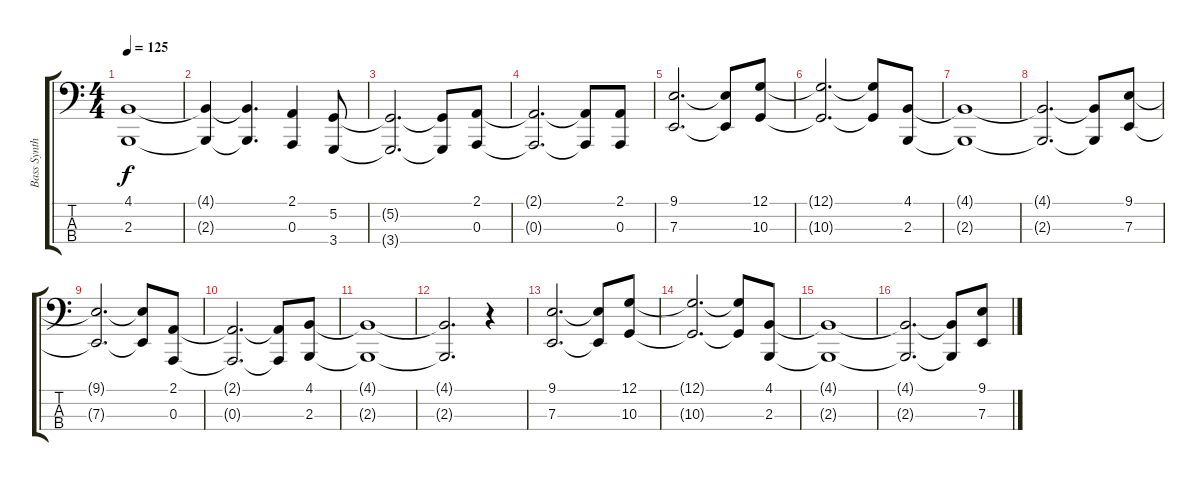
\track ("Bass Synth" "Bass Synth") {instrument lead2sawtooth}
\staff {score tabs}
\tuning (G2 D2 A1 E1) {hide}
\ts (4 4)
\tempo 125
\clef f4
\ks c
(4.1 2.3).1{dy f} |
(4.1{t} 2.3{t}).4 (4.1{t} 2.3{t}).4{d} (2.1 0.3).4 (5.2 3.4).8 |
(5.2{t} 3.4{t}).2{d} (5.2{t} 3.4{t}).8 (2.1 0.3).8 |
(2.1{t} 0.3{t}).2{d} (2.1{t} 0.3{t}).8 (2.1 0.3).8 |
(9.1 7.3).2{d} (9.1{t} 7.3{t}).8 (12.1 10.3).8 |
(12.1{t} 10.3{t}).2{d} (12.1{t} 10.3{t}).8 (4.1 2.3).8 |
(4.1{t} 2.3{t}).1 |
(4.1{t} 2.3{t}).2{d} (4.1{t} 2.3{t}).8 (9.1 7.3).8 |
(9.1{t} 7.3{t}).2{d} (9.1{t} 7.3{t}).8 (2.1 0.3).8 |
(2.1{t} 0.3{t}).2{d} (2.1{t} 0.3{t}).8 (4.1 2.3).8 |
(4.1{t} 2.3{t}).1 |
(4.1{t} 2.3{t}).2{d} r.4 |
(9.1 7.3).2{d} (9.1{t} 7.3{t}).8 (12.1 10.3).8 |
(12.1{t} 10.3{t}).2{d} (12.1{t} 10.3{t}).8 (4.1 2.3).8 |
(4.1{t} 2.3{t}).1 |
(4.1{t} 2.3{t}).2{d} (4.1{t} 2.3{t}).8 (9.1 7.3).8
